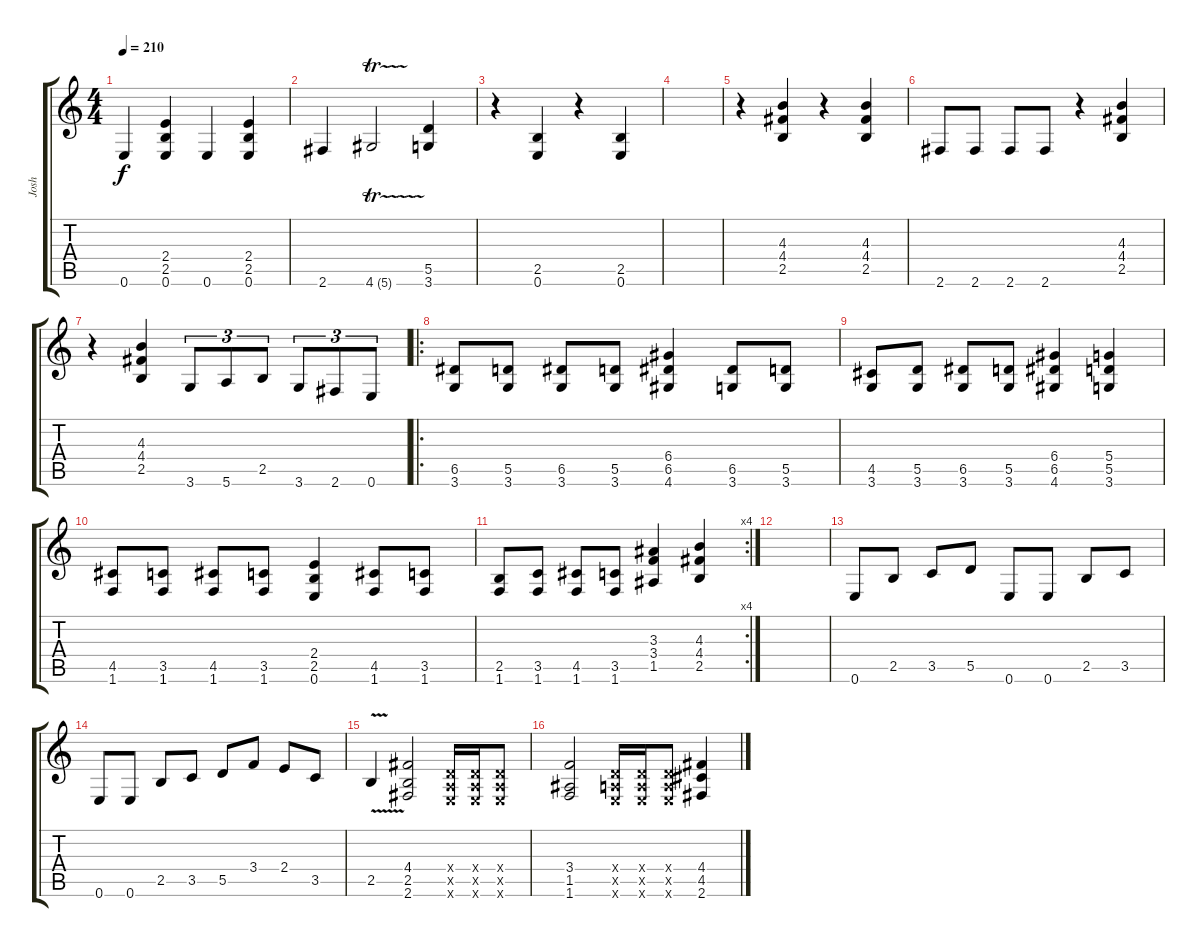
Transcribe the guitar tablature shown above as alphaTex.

\track ("Josh" "Josh") {instrument distortionguitar}
\staff {score tabs}
\tuning (E4 B3 G3 D3 A2 E2) {hide}
\ts (4 4)
\tempo 210
\clef g2
\ks c
0.6.4{dy f instrument distortionguitar} (2.4 2.5 0.6).4 0.6.4 (2.4 2.5 0.6).4 |
2.6.4 4.6{tr (5 16)}.2 (5.5 3.6).4 |
r.4 (2.5 0.6).4 r.4 (2.5 0.6).4 |
|
r.4 (4.3 4.4 2.5).4 r.4 (4.3 4.4 2.5).4 |
2.6.8 2.6.8 2.6.8 2.6.8 r.4 (4.3 4.4 2.5).4 |
r.4 (4.3 4.4 2.5).4 3.6.8{tu (3 2)} 5.6.8{tu (3 2)} 2.5.8{tu (3 2)} 3.6.8{tu (3 2)} 2.6.8{tu (3 2)} 0.6.8{tu (3 2)} |
\ro
(6.5 3.6).8 (5.5 3.6).8 (6.5 3.6).8 (5.5 3.6).8 (6.4 6.5 4.6).4 (6.5 3.6).8 (5.5 3.6).8 |
(4.5 3.6).8 (5.5 3.6).8 (6.5 3.6).8 (5.5 3.6).8 (6.4 6.5 4.6).4 (5.4 5.5 3.6).4 |
(4.5 1.6).8 (3.5 1.6).8 (4.5 1.6).8 (3.5 1.6).8 (2.4 2.5 0.6).4 (4.5 1.6).8 (3.5 1.6).8 |
\rc 4
(2.5 1.6).8 (3.5 1.6).8 (4.5 1.6).8 (3.5 1.6).8 (3.3 3.4 1.5).4 (4.3 4.4 2.5).4 |
|
0.6.8 2.5.8 3.5.8 5.5.8 0.6.8 0.6.8 2.5.8 3.5.8 |
0.6.8 0.6.8 2.5.8 3.5.8 5.5.8 3.4.8 2.4.8 3.5.8 |
2.5{v}.4 (4.4 2.5 2.6).2 (0.4{x} 0.5{x} 0.6{x}).16 (0.4{x} 0.5{x} 0.6{x}).16 (0.4{x} 0.5{x} 0.6{x}).8 |
(3.4 1.5 1.6).2 (0.4{x} 0.5{x} 0.6{x}).16 (0.4{x} 0.5{x} 0.6{x}).16 (0.4{x} 0.5{x} 0.6{x}).8 (4.4 4.5 2.6).4
